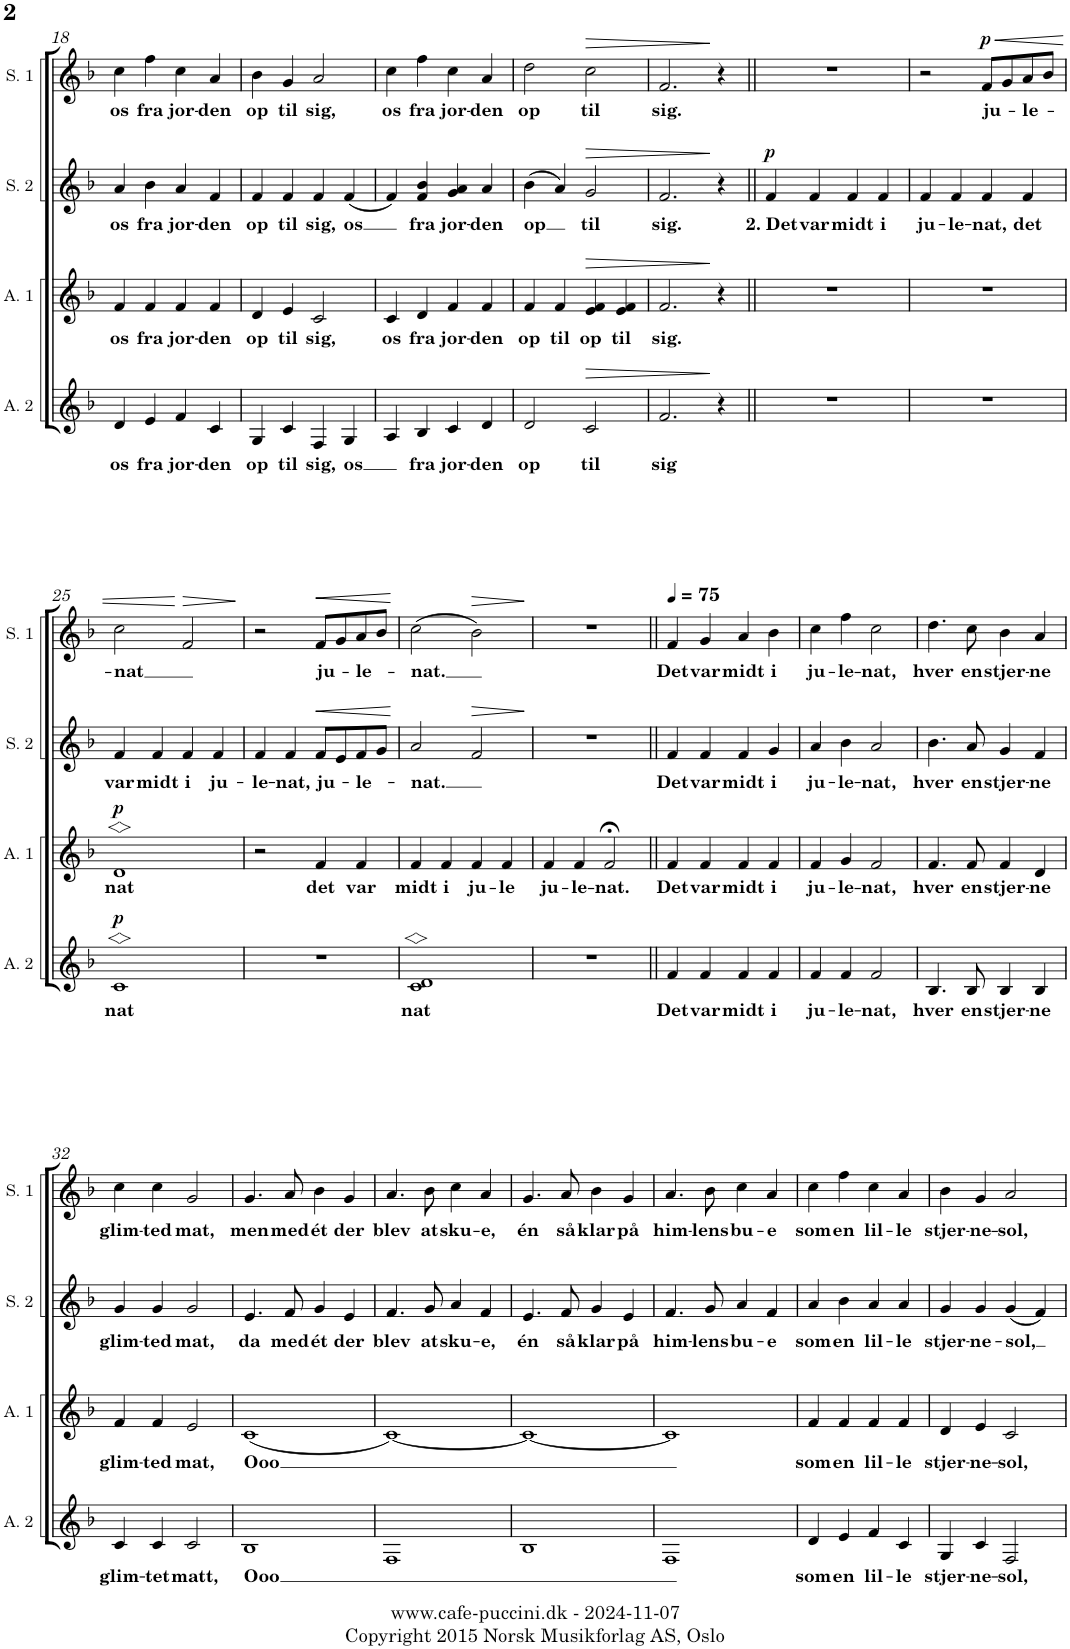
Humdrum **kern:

**kern	**text	**dynam	**kern	**text	**dynam	**kern	**text	**dynam	**kern	**text	**dynam
*part4	*part4	*part4	*part3	*part3	*part3	*part2	*part2	*part2	*part1	*part1	*part1
*staff4	*staff4	*staff4	*staff3	*staff3	*staff3	*staff2	*staff2	*staff2	*staff1	*staff1	*staff1
*I"Alto 2	*	*	*I"Alto 1	*	*	*I"Soprano 2	*	*	*I"Soprano 1	*	*
*I'A. 2	*	*	*I'A. 1	*	*	*I'S. 2	*	*	*I'S. 1	*	*
!!LO:PB:g=z
*clefG2	*	*	*clefG2	*	*	*clefG2	*	*	*clefG2	*	*
*k[b-]	*	*	*k[b-]	*	*	*k[b-]	*	*	*k[b-]	*	*
*M4/4	*	*	*M4/4	*	*	*M4/4	*	*	*M4/4	*	*
=18	=18	=18	=18	=18	=18	=18	=18	=18	=18	=18	=18
!	!LO:LY:b	!	!	!LO:LY:b	!	!	!LO:LY:b	!	!	!LO:LY:b	!
4d/	os	.	4f/	os	.	4a/	os	.	4cc\	os	.
!	!LO:LY:b	!	!	!LO:LY:b	!	!	!LO:LY:b	!	!	!LO:LY:b	!
4e/	fra	.	4f/	fra	.	4b-\	fra	.	4ff\	fra	.
!	!LO:LY:b	!	!	!LO:LY:b	!	!	!LO:LY:b	!	!	!LO:LY:b	!
4f/	jor-	.	4f/	jor-	.	4a/	jor-	.	4cc\	jor-	.
!	!LO:LY:b	!	!	!LO:LY:b	!	!	!LO:LY:b	!	!	!LO:LY:b	!
4c/	-den	.	4f/	-den	.	4f/	-den	.	4a/	-den	.
=19	=19	=19	=19	=19	=19	=19	=19	=19	=19	=19	=19
!	!LO:LY:b	!	!	!LO:LY:b	!	!	!LO:LY:b	!	!	!LO:LY:b	!
4G/	op	.	4d/	op	.	4f/	op	.	4b-\	op	.
!	!LO:LY:b	!	!	!LO:LY:b	!	!	!LO:LY:b	!	!	!LO:LY:b	!
4c/	til	.	4e/	til	.	4f/	til	.	4g/	til	.
!	!LO:LY:b	!	!	!LO:LY:b	!	!	!LO:LY:b	!	!	!LO:LY:b	!
4F/	sig,	.	2c/	sig,	.	4f/	sig,	.	2a/	sig,	.
!	!LO:LY:b	!	!	!	!	!	!LO:LY:b	!	!	!	!
4G/	os	.	.	.	.	(<4f/	os	.	.	.	.
=20	=20	=20	=20	=20	=20	=20	=20	=20	=20	=20	=20
!	!	!	!	!LO:LY:b	!	!	!	!	!	!LO:LY:b	!
4A/	.	.	4c/	os	.	4f/)	.	.	4cc\	os	.
!	!LO:LY:b	!	!	!LO:LY:b	!	!	!LO:LY:b	!	!	!LO:LY:b	!
4B-/	fra	.	4d/	fra	.	4f/ 4b-/	fra	.	4ff\	fra	.
!	!LO:LY:b	!	!	!LO:LY:b	!	!	!LO:LY:b	!	!	!LO:LY:b	!
4c/	jor-	.	4f/	jor-	.	4g/ 4a/	jor-	.	4cc\	jor-	.
!	!LO:LY:b	!	!	!LO:LY:b	!	!	!LO:LY:b	!	!	!LO:LY:b	!
4d/	-den	.	4f/	-den	.	4a/	-den	.	4a/	-den	.
=21	=21	=21	=21	=21	=21	=21	=21	=21	=21	=21	=21
!	!LO:LY:b	!	!	!LO:LY:b	!	!	!LO:LY:b	!	!	!LO:LY:b	!
2d/	op	.	4f/	op	.	(4b-\	op	.	2dd\	op	.
!	!	!	!	!LO:LY:b	!	!	!	!	!	!	!
.	.	.	4f/	til	.	4a/)	.	.	.	.	.
!	!LO:LY:b	!LO:HP:b	!	!LO:LY:b	!LO:HP:b	!	!LO:LY:b	!LO:HP:b	!	!LO:LY:b	!LO:HP:b
2c/	til	>	4e/ 4f/	op	>	2g/	til	>	2cc\	til	>
!	!	!	!	!LO:LY:b	!	!	!	!	!	!	!
.	.	.	4e/ 4f/	til	.	.	.	.	.	.	.
=22	=22	=22	=22	=22	=22	=22	=22	=22	=22	=22	=22
!	!LO:LY:b	!	!	!LO:LY:b	!	!	!LO:LY:b	!	!	!LO:LY:b	!
2.f/	sig	.	2.f/	sig.	.	2.f/	sig.	.	2.f/	sig.	.
4r	.	]	4r	.	]	4r	.	]	4r	.	]
=23||	=23||	=23||	=23||	=23||	=23||	=23||	=23||	=23||	=23||	=23||	=23||
!	!	!	!	!	!	!	!LO:LY:b	!LO:DY:a	!	!	!
1r	.	.	1r	.	.	4f/	2. Det	p	1r	.	.
!	!	!	!	!	!	!	!LO:LY:b	!	!	!	!
.	.	.	.	.	.	4f/	var	.	.	.	.
!	!	!	!	!	!	!	!LO:LY:b	!	!	!	!
.	.	.	.	.	.	4f/	midt	.	.	.	.
!	!	!	!	!	!	!	!LO:LY:b	!	!	!	!
.	.	.	.	.	.	4f/	i	.	.	.	.
=24	=24	=24	=24	=24	=24	=24	=24	=24	=24	=24	=24
!	!	!	!	!	!	!	!LO:LY:b	!	!	!	!
1r	.	.	1r	.	.	4f/	ju-	.	2r	.	.
!	!	!	!	!	!	!	!LO:LY:b	!	!	!	!
.	.	.	.	.	.	4f/	-le-	.	.	.	.
!	!	!	!	!	!	!	!LO:LY:b	!	!	!LO:LY:b	!LO:HP:b
!	!	!	!	!	!	!	!	!	!	!	!LO:DY:n=1:a
.	.	.	.	.	.	4f/	-nat,	.	8f/L	ju-	< p
.	.	.	.	.	.	.	.	.	8g/	.	.
!	!	!	!	!	!	!	!LO:LY:b	!	!	!LO:LY:b	!
.	.	.	.	.	.	4f/	det	.	8a/	-le-	.
.	.	.	.	.	.	.	.	.	8b-/J	.	.
!!LO:LB:g=z
=25	=25	=25	=25	=25	=25	=25	=25	=25	=25	=25	=25
!	!LO:LY:b	!LO:DY:a	!	!LO:LY:b	!LO:DY:a	!	!LO:LY:b	!	!	!LO:LY:b	!
1c>	nat	p	1d>	nat	p	4f/	var	.	2cc\	-nat	.
!	!	!	!	!	!	!	!LO:LY:b	!	!	!	!
.	.	.	.	.	.	4f/	midt	.	.	.	.
!	!	!	!	!	!	!	!LO:LY:b	!	!	!	!LO:HP:n=1:b
.	.	.	.	.	.	4f/	i	.	2f/	.	[ >
!	!	!	!	!	!	!	!LO:LY:b	!	!	!	!
.	.	.	.	.	.	4f/	ju-	.	.	.	.
.	.	.	.	.	.	.	.	.	.	.	]
=26	=26	=26	=26	=26	=26	=26	=26	=26	=26	=26	=26
!	!	!	!	!	!	!	!LO:LY:b	!	!	!	!
1r	.	.	2r	.	.	4f/	-le-	.	2r	.	.
!	!	!	!	!	!	!	!LO:LY:b	!	!	!	!
.	.	.	.	.	.	4f/	-nat,	.	.	.	.
!	!	!	!	!LO:LY:b	!	!	!LO:LY:b	!LO:HP:b	!	!LO:LY:b	!LO:HP:b
.	.	.	4f/	det	.	8f/L	ju-	<	8f/L	ju-	<
.	.	.	.	.	.	8e/	.	.	8g/	.	.
!	!	!	!	!LO:LY:b	!	!	!LO:LY:b	!	!	!LO:LY:b	!
.	.	.	4f/	var	.	8f/	-le-	.	8a/	-le-	.
.	.	.	.	.	.	8g/J	.	.	8b-/J	.	.
.	.	.	.	.	.	.	.	[	.	.	[
=27	=27	=27	=27	=27	=27	=27	=27	=27	=27	=27	=27
!	!LO:LY:b	!	!	!LO:LY:b	!	!	!LO:LY:b	!	!	!LO:LY:b	!
1c> 1d>	nat	.	4f/	midt	.	2a/	-nat.	.	(2cc\	-nat.	.
!	!	!	!	!LO:LY:b	!	!	!	!	!	!	!
.	.	.	4f/	i	.	.	.	.	.	.	.
!	!	!	!	!LO:LY:b	!	!	!	!LO:HP:b	!	!	!LO:HP:b
.	.	.	4f/	ju-	.	2f/	.	>	2b-\)	.	>
!	!	!	!	!LO:LY:b	!	!	!	!	!	!	!
.	.	.	4f/	-le	.	.	.	.	.	.	.
.	.	.	.	.	.	.	.	]	.	.	]
=28	=28	=28	=28	=28	=28	=28	=28	=28	=28	=28	=28
!	!	!	!	!LO:LY:b	!	!	!	!	!	!	!
1r	.	.	4f/	ju-	.	1r	.	.	1r	.	.
!	!	!	!	!LO:LY:b	!	!	!	!	!	!	!
.	.	.	4f/	-le-	.	.	.	.	.	.	.
!	!	!	!	!LO:LY:b	!	!	!	!	!	!	!
.	.	.	2f;</	-nat.	.	.	.	.	.	.	.
=29||	=29||	=29||	=29||	=29||	=29||	=29||	=29||	=29||	=29||	=29||	=29||
*	*	*	*	*	*	*	*	*	*MM75	*	*
!	!LO:LY:b	!	!	!LO:LY:b	!	!	!LO:LY:b	!	!	!LO:LY:b	!
4f/	Det	.	4f/	Det	.	4f/	Det	.	4f/	Det	.
!	!LO:LY:b	!	!	!LO:LY:b	!	!	!LO:LY:b	!	!	!LO:LY:b	!
4f/	var	.	4f/	var	.	4f/	var	.	4g/	var	.
!	!LO:LY:b	!	!	!LO:LY:b	!	!	!LO:LY:b	!	!	!LO:LY:b	!
4f/	midt	.	4f/	midt	.	4f/	midt	.	4a/	midt	.
!	!LO:LY:b	!	!	!LO:LY:b	!	!	!LO:LY:b	!	!	!LO:LY:b	!
4f/	i	.	4f/	i	.	4g/	i	.	4b-\	i	.
=30	=30	=30	=30	=30	=30	=30	=30	=30	=30	=30	=30
!	!LO:LY:b	!	!	!LO:LY:b	!	!	!LO:LY:b	!	!	!LO:LY:b	!
4f/	ju-	.	4f/	ju-	.	4a/	ju-	.	4cc\	ju-	.
!	!LO:LY:b	!	!	!LO:LY:b	!	!	!LO:LY:b	!	!	!LO:LY:b	!
4f/	-le-	.	4g/	-le-	.	4b-\	-le-	.	4ff\	-le-	.
!	!LO:LY:b	!	!	!LO:LY:b	!	!	!LO:LY:b	!	!	!LO:LY:b	!
2f/	-nat,	.	2f/	-nat,	.	2a/	-nat,	.	2cc\	-nat,	.
=31	=31	=31	=31	=31	=31	=31	=31	=31	=31	=31	=31
!	!LO:LY:b	!	!	!LO:LY:b	!	!	!LO:LY:b	!	!	!LO:LY:b	!
4.B-/	hver	.	4.f/	hver	.	4.b-\	hver	.	4.dd\	hver	.
!	!LO:LY:b	!	!	!LO:LY:b	!	!	!LO:LY:b	!	!	!LO:LY:b	!
8B-/	en	.	8f/	en	.	8a/	en	.	8cc\	en	.
!	!LO:LY:b	!	!	!LO:LY:b	!	!	!LO:LY:b	!	!	!LO:LY:b	!
4B-/	stjer-	.	4f/	stjer-	.	4g/	stjer-	.	4b-\	stjer-	.
!	!LO:LY:b	!	!	!LO:LY:b	!	!	!LO:LY:b	!	!	!LO:LY:b	!
4B-/	-ne	.	4d/	-ne	.	4f/	-ne	.	4a/	-ne	.
!!LO:LB:g=z
=32	=32	=32	=32	=32	=32	=32	=32	=32	=32	=32	=32
!	!LO:LY:b	!	!	!LO:LY:b	!	!	!LO:LY:b	!	!	!LO:LY:b	!
4c/	glim-	.	4f/	glim-	.	4g/	glim-	.	4cc\	glim-	.
!	!LO:LY:b	!	!	!LO:LY:b	!	!	!LO:LY:b	!	!	!LO:LY:b	!
4c/	-tet	.	4f/	-ted	.	4g/	-ted	.	4cc\	-ted	.
!	!LO:LY:b	!	!	!LO:LY:b	!	!	!LO:LY:b	!	!	!LO:LY:b	!
2c/	matt,	.	2e/	mat,	.	2g/	mat,	.	2g/	mat,	.
=33	=33	=33	=33	=33	=33	=33	=33	=33	=33	=33	=33
!	!LO:LY:b	!	!	!LO:LY:b	!	!	!LO:LY:b	!	!	!LO:LY:b	!
1B-	Ooo	.	(<1c	Ooo	.	4.e/	da	.	4.g/	men	.
!	!	!	!	!	!	!	!LO:LY:b	!	!	!LO:LY:b	!
.	.	.	.	.	.	8f/	med	.	8a/	med	.
!	!	!	!	!	!	!	!LO:LY:b	!	!	!LO:LY:b	!
.	.	.	.	.	.	4g/	ét	.	4b-\	ét	.
!	!	!	!	!	!	!	!LO:LY:b	!	!	!LO:LY:b	!
.	.	.	.	.	.	4e/	der	.	4g/	der	.
=34	=34	=34	=34	=34	=34	=34	=34	=34	=34	=34	=34
!	!	!	!	!	!	!	!LO:LY:b	!	!	!LO:LY:b	!
1F	.	.	[<1c)	.	.	4.f/	blev	.	4.a/	blev	.
!	!	!	!	!	!	!	!LO:LY:b	!	!	!LO:LY:b	!
.	.	.	.	.	.	8g/	at	.	8b-\	at	.
!	!	!	!	!	!	!	!LO:LY:b	!	!	!LO:LY:b	!
.	.	.	.	.	.	4a/	sku-	.	4cc\	sku-	.
!	!	!	!	!	!	!	!LO:LY:b	!	!	!LO:LY:b	!
.	.	.	.	.	.	4f/	-e,	.	4a/	-e,	.
=35	=35	=35	=35	=35	=35	=35	=35	=35	=35	=35	=35
!	!	!	!	!	!	!	!LO:LY:b	!	!	!LO:LY:b	!
1B-	.	.	1c_	.	.	4.e/	én	.	4.g/	én	.
!	!	!	!	!	!	!	!LO:LY:b	!	!	!LO:LY:b	!
.	.	.	.	.	.	8f/	så	.	8a/	så	.
!	!	!	!	!	!	!	!LO:LY:b	!	!	!LO:LY:b	!
.	.	.	.	.	.	4g/	klar	.	4b-\	klar	.
!	!	!	!	!	!	!	!LO:LY:b	!	!	!LO:LY:b	!
.	.	.	.	.	.	4e/	på	.	4g/	på	.
=36	=36	=36	=36	=36	=36	=36	=36	=36	=36	=36	=36
!	!	!	!	!	!	!	!LO:LY:b	!	!	!LO:LY:b	!
1F	.	.	1c]	.	.	4.f/	him-	.	4.a/	him-	.
!	!	!	!	!	!	!	!LO:LY:b	!	!	!LO:LY:b	!
.	.	.	.	.	.	8g/	-lens	.	8b-\	-lens	.
!	!	!	!	!	!	!	!LO:LY:b	!	!	!LO:LY:b	!
.	.	.	.	.	.	4a/	bu-	.	4cc\	bu-	.
!	!	!	!	!	!	!	!LO:LY:b	!	!	!LO:LY:b	!
.	.	.	.	.	.	4f/	-e	.	4a/	-e	.
=37	=37	=37	=37	=37	=37	=37	=37	=37	=37	=37	=37
!	!LO:LY:b	!	!	!LO:LY:b	!	!	!LO:LY:b	!	!	!LO:LY:b	!
4d/	som	.	4f/	som	.	4a/	som	.	4cc\	som	.
!	!LO:LY:b	!	!	!LO:LY:b	!	!	!LO:LY:b	!	!	!LO:LY:b	!
4e/	en	.	4f/	en	.	4b-\	en	.	4ff\	en	.
!	!LO:LY:b	!	!	!LO:LY:b	!	!	!LO:LY:b	!	!	!LO:LY:b	!
4f/	lil-	.	4f/	lil-	.	4a/	lil-	.	4cc\	lil-	.
!	!LO:LY:b	!	!	!LO:LY:b	!	!	!LO:LY:b	!	!	!LO:LY:b	!
4c/	-le	.	4f/	-le	.	4a/	-le	.	4a/	-le	.
=38	=38	=38	=38	=38	=38	=38	=38	=38	=38	=38	=38
!	!LO:LY:b	!	!	!LO:LY:b	!	!	!LO:LY:b	!	!	!LO:LY:b	!
4G/	stjer-	.	4d/	stjer-	.	4g/	stjer-	.	4b-\	stjer-	.
!	!LO:LY:b	!	!	!LO:LY:b	!	!	!LO:LY:b	!	!	!LO:LY:b	!
4c/	-ne-	.	4e/	-ne-	.	4g/	-ne-	.	4g/	-ne-	.
!	!LO:LY:b	!	!	!LO:LY:b	!	!	!LO:LY:b	!	!	!LO:LY:b	!
2F/	-sol,	.	2c/	-sol,	.	(4g/	-sol,	.	2a/	-sol,	.
.	.	.	.	.	.	4f/)	.	.	.	.	.
=	=	=	=	=	=	=	=	=	=	=	=
*-	*-	*-	*-	*-	*-	*-	*-	*-	*-	*-	*-
